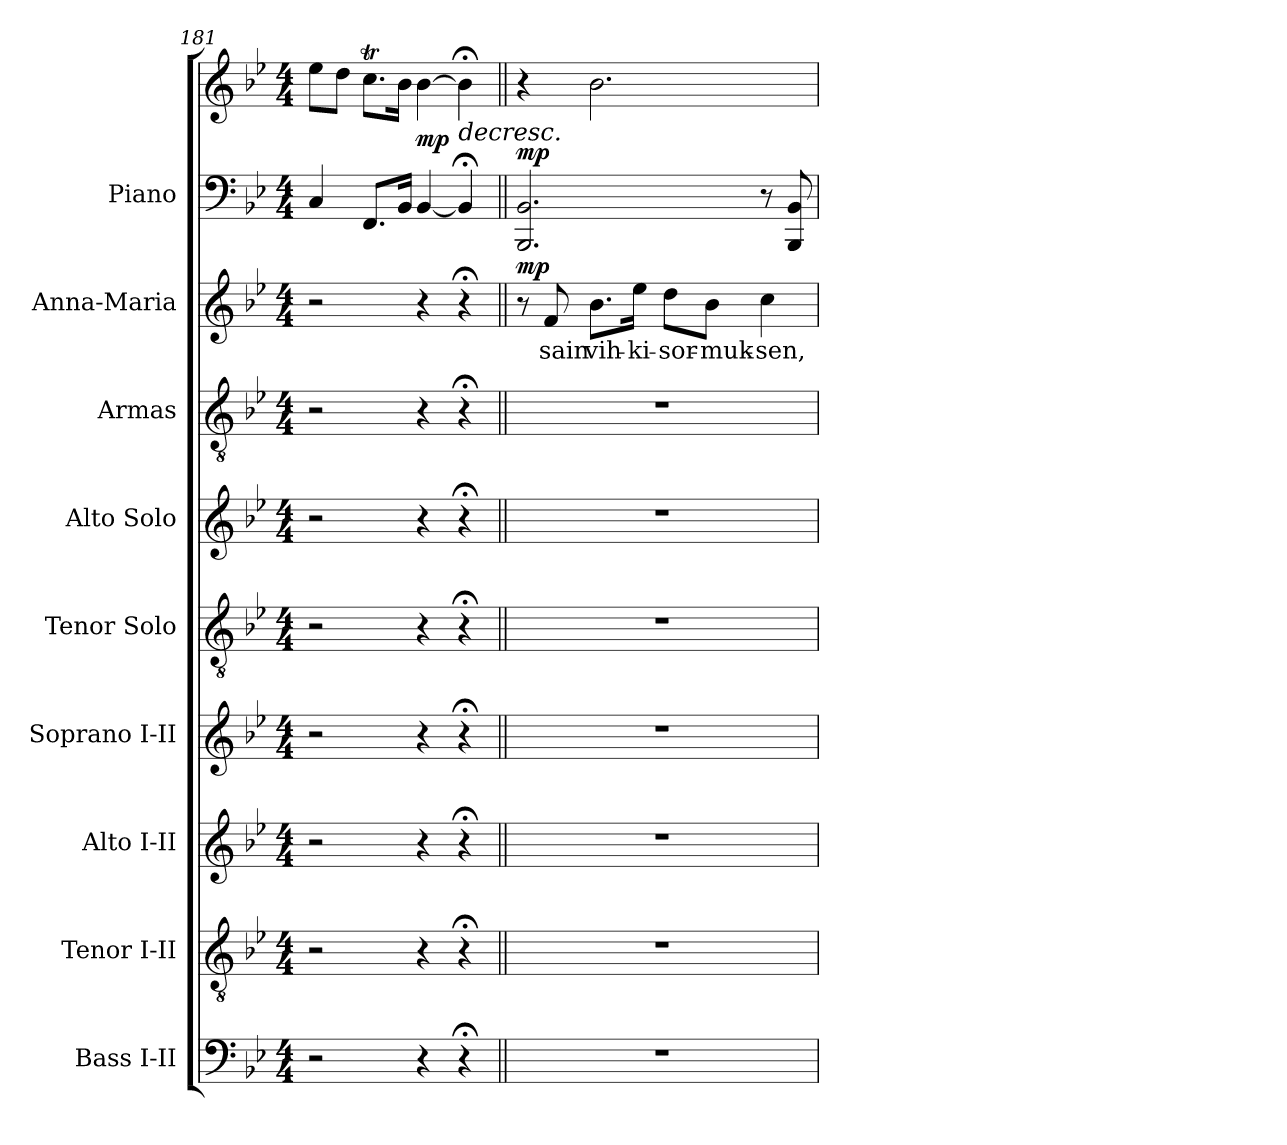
**kern	**kern	**kern	**kern	**kern	**kern	**kern	**kern	**text	**dynam	**kern	**kern	**dynam
*part9	*part8	*part7	*part6	*part5	*part4	*part3	*part2	*part2	*part2	*part1	*part1	*part1
*staff10	*staff9	*staff8	*staff7	*staff6	*staff5	*staff4	*staff3	*staff3	*staff3	*staff2	*staff1	*staff1/2
*I"Bass I-II	*I"Tenor I-II	*I"Alto I-II	*I"Soprano I-II	*I"Tenor Solo	*I"Alto Solo	*I"Armas	*I"Anna-Maria	*	*	*I"Piano	*	*
*I'B.	*I'T.	*I'A.	*I'S.	*I'T. Solo	*I'A. Solo	*I'Armas	*I'A-M	*	*	*I'Pno.	*	*
*clefF4	*clefGv2	*clefG2	*clefG2	*clefGv2	*clefG2	*clefGv2	*clefG2	*	*	*clefF4	*clefG2	*
*	*ITrd7c12	*	*	*ITrd7c12	*	*ITrd7c12	*	*	*	*	*	*
*k[b-e-]	*k[b-e-]	*k[b-e-]	*k[b-e-]	*k[b-e-]	*k[b-e-]	*k[b-e-]	*k[b-e-]	*	*	*k[b-e-]	*k[b-e-]	*
*B-:	*B-:	*B-:	*B-:	*B-:	*B-:	*B-:	*B-:	*	*	*B-:	*B-:	*
*M4/4	*M4/4	*M4/4	*M4/4	*M4/4	*M4/4	*M4/4	*M4/4	*	*	*M4/4	*M4/4	*
=181	=181	=181	=181	=181	=181	=181	=181	=181	=181	=181	=181	=181
2r	2r	2r	2r	2r	2r	2r	2r	.	.	4Ci/	8ee-i\L	.
.	.	.	.	.	.	.	.	.	.	.	8ddi\J	.
.	.	.	.	.	.	.	.	.	.	8.FFi/L	8.ccTi\L	]
.	.	.	.	.	.	.	.	.	.	16BB-i/Jk	16b-i\Jk	.
4r	4r	4r	4r	4r	4r	4r	4r	.	.	[<4BB-i/	[>4b-i\	mp
!	!	!	!	!	!	!	!	!	!	!	!	!LO:HP:b
4r;	4r;	4r;	4r;	4r;	4r;	4r;	4r;	.	.	4BB-;i/]	4b-;i\]	>
=182||	=182||	=182||	=182||	=182||	=182||	=182||	=182||	=182||	=182||	=182||	=182||	=182||
*	*	*	*	*	*	*	*	*	*	*	*MM76	*
1r	1r	1r	1r	1r	1r	1r	8r	.	mp	2.BBB-i/ 2.BB-i	4r	mp
!	!	!	!	!	!	!	!	!LO:LY:b:color=#000000	!	!	!	!
.	.	.	.	.	.	.	8fi/	sain	.	.	.	.
!	!	!	!	!	!	!	!	!LO:LY:b:color=#000000	!	!	!	!
.	.	.	.	.	.	.	8.b-i\L	vih-	.	.	2.b-i\	.
!	!	!	!	!	!	!	!	!LO:LY:b:color=#000000	!	!	!	!
.	.	.	.	.	.	.	16ee-i\Jk	-ki-	.	.	.	.
!	!	!	!	!	!	!	!	!LO:LY:b:color=#000000	!	!	!	!
.	.	.	.	.	.	.	8ddi\L	-sor-	.	.	.	.
!	!	!	!	!	!	!	!	!LO:LY:b:color=#000000	!	!	!	!
.	.	.	.	.	.	.	8b-i\J	-muk-	.	.	.	.
!	!	!	!	!	!	!	!	!LO:LY:b:color=#000000	!	!	!	!
.	.	.	.	.	.	.	4cci\	-sen,	.	8r	.	.
.	.	.	.	.	.	.	.	.	.	8BBB-i/ 8BB-i	.	.
=	=	=	=	=	=	=	=	=	=	=	=	=
*-	*-	*-	*-	*-	*-	*-	*-	*-	*-	*-	*-	*-
